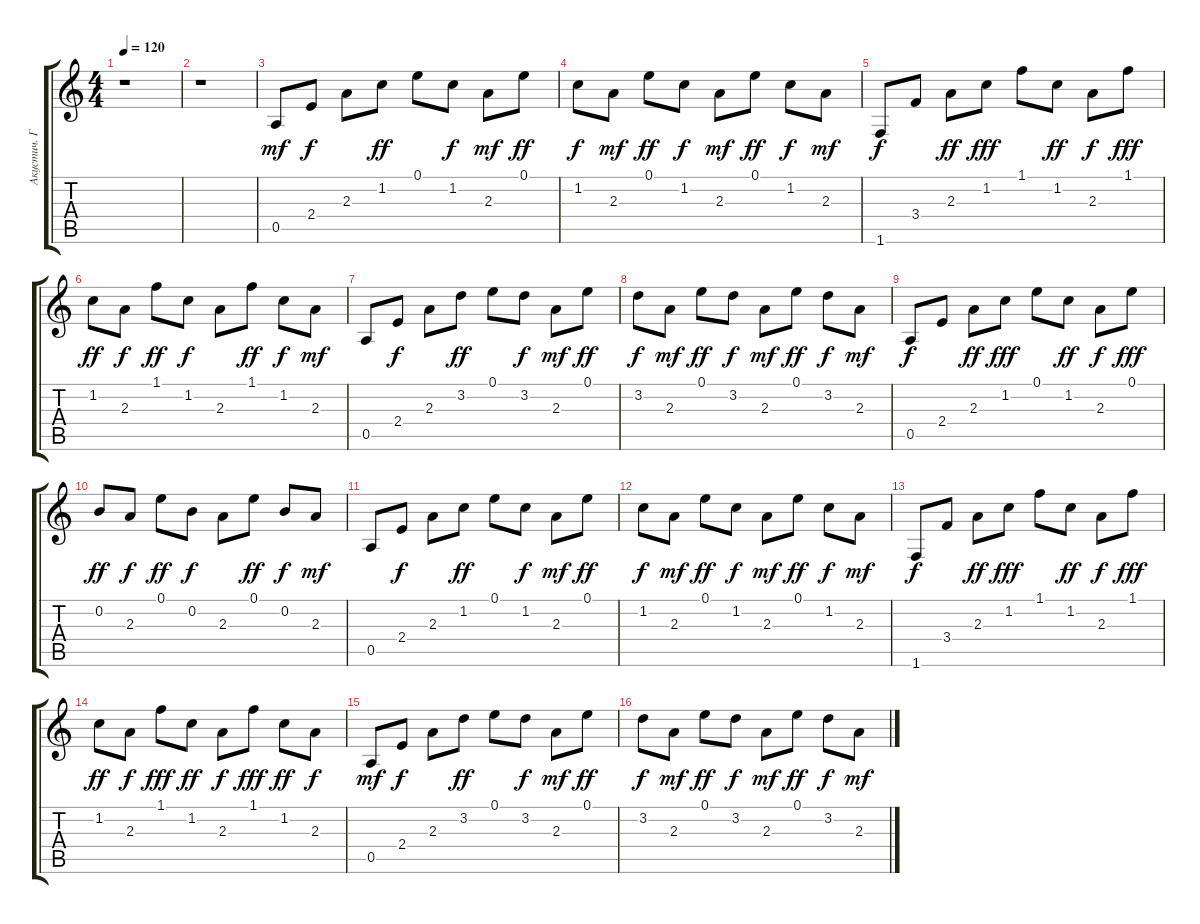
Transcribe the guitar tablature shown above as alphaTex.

\track ("Акустич. Гитара" "Акустич. Г") {instrument acousticguitarsteel}
\staff {score tabs}
\tuning (E4 B3 G3 D3 A2 E2) {hide}
\ts (4 4)
\tempo 120
\clef g2
\ks c
r.1{dy mf instrument acousticguitarsteel} |
r.1 |
0.5.8 2.4.8{dy f} 2.3.8 1.2.8{dy ff} 0.1.8 1.2.8{dy f} 2.3.8{dy mf} 0.1.8{dy ff} |
1.2.8{dy f} 2.3.8{dy mf} 0.1.8{dy ff} 1.2.8{dy f} 2.3.8{dy mf} 0.1.8{dy ff} 1.2.8{dy f} 2.3.8{dy mf} |
1.6.8{dy f} 3.4.8 2.3.8{dy ff} 1.2.8{dy fff} 1.1.8 1.2.8{dy ff} 2.3.8{dy f} 1.1.8{dy fff} |
1.2.8{dy ff} 2.3.8{dy f} 1.1.8{dy ff} 1.2.8{dy f} 2.3.8 1.1.8{dy ff} 1.2.8{dy f} 2.3.8{dy mf} |
0.5.8 2.4.8{dy f} 2.3.8 3.2.8{dy ff} 0.1.8 3.2.8{dy f} 2.3.8{dy mf} 0.1.8{dy ff} |
3.2.8{dy f} 2.3.8{dy mf} 0.1.8{dy ff} 3.2.8{dy f} 2.3.8{dy mf} 0.1.8{dy ff} 3.2.8{dy f} 2.3.8{dy mf} |
0.5.8{dy f} 2.4.8 2.3.8{dy ff} 1.2.8{dy fff} 0.1.8 1.2.8{dy ff} 2.3.8{dy f} 0.1.8{dy fff} |
0.2.8{dy ff} 2.3.8{dy f} 0.1.8{dy ff} 0.2.8{dy f} 2.3.8 0.1.8{dy ff} 0.2.8{dy f} 2.3.8{dy mf} |
0.5.8 2.4.8{dy f} 2.3.8 1.2.8{dy ff} 0.1.8 1.2.8{dy f} 2.3.8{dy mf} 0.1.8{dy ff} |
1.2.8{dy f} 2.3.8{dy mf} 0.1.8{dy ff} 1.2.8{dy f} 2.3.8{dy mf} 0.1.8{dy ff} 1.2.8{dy f} 2.3.8{dy mf} |
1.6.8{dy f} 3.4.8 2.3.8{dy ff} 1.2.8{dy fff} 1.1.8 1.2.8{dy ff} 2.3.8{dy f} 1.1.8{dy fff} |
1.2.8{dy ff} 2.3.8{dy f} 1.1.8{dy fff} 1.2.8{dy ff} 2.3.8{dy f} 1.1.8{dy fff} 1.2.8{dy ff} 2.3.8{dy f} |
0.5.8{dy mf} 2.4.8{dy f} 2.3.8 3.2.8{dy ff} 0.1.8 3.2.8{dy f} 2.3.8{dy mf} 0.1.8{dy ff} |
3.2.8{dy f} 2.3.8{dy mf} 0.1.8{dy ff} 3.2.8{dy f} 2.3.8{dy mf} 0.1.8{dy ff} 3.2.8{dy f} 2.3.8{dy mf}
